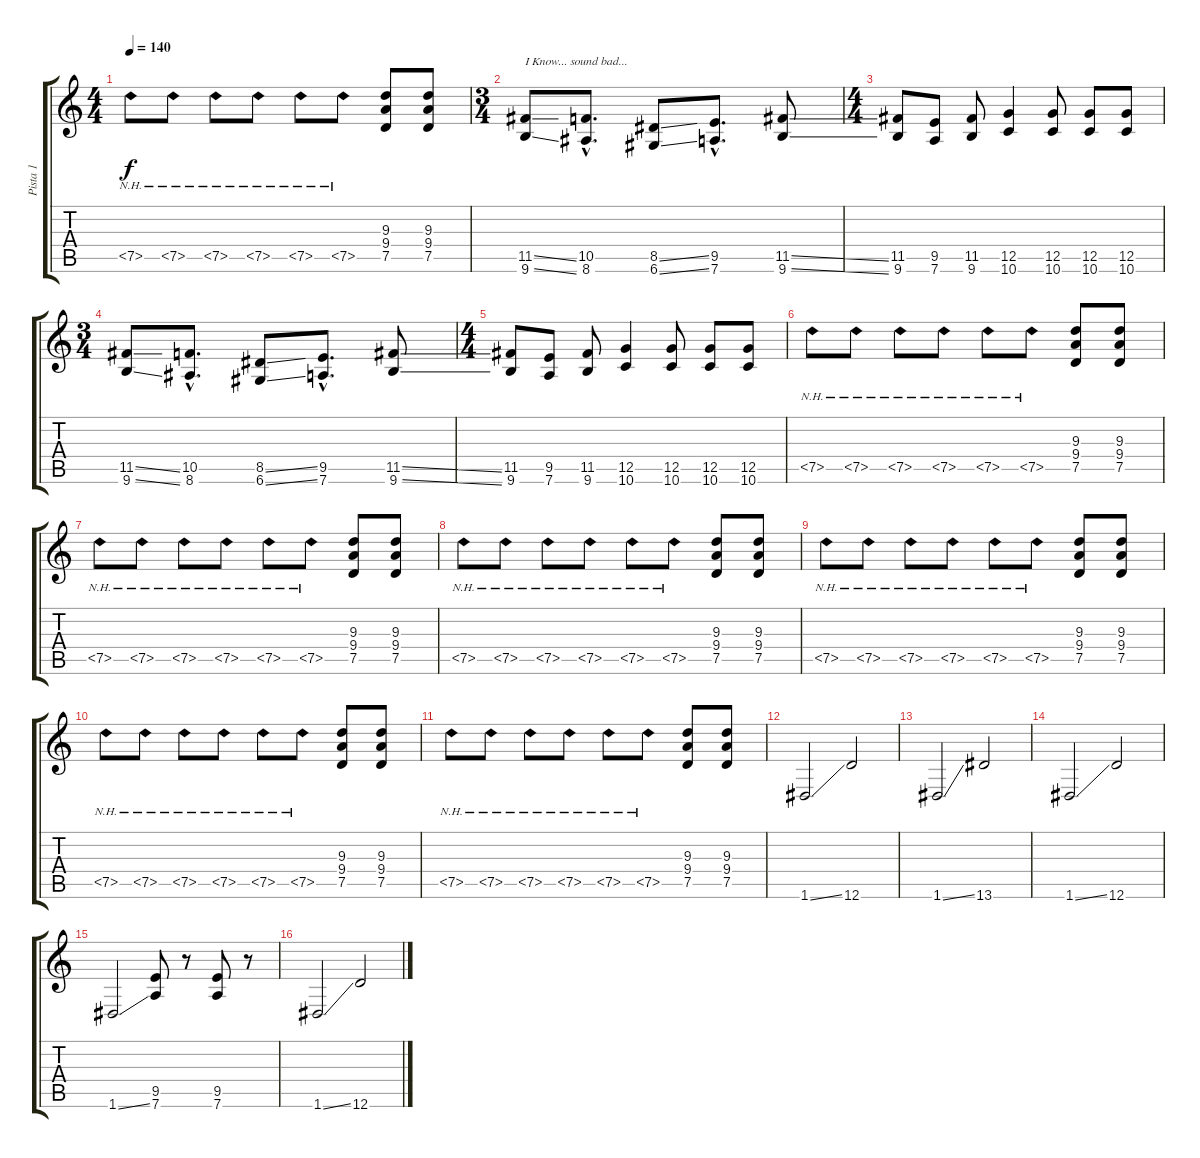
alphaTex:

\track ("Pista 1" "Pista 1") {instrument distortionguitar}
\staff {score tabs}
\tuning (D4 A3 F3 C3 G2 D2) {hide}
\ts (4 4)
\tempo 140
\clef g2
\ks c
7.5{nh}.8{dy f} 7.5{nh}.8 7.5{nh}.8 7.5{nh}.8 7.5{nh}.8 7.5{nh}.8 (9.3 9.4 7.5).8 (9.3 9.4 7.5).8 |
\ts (3 4)
(11.5{ss} 9.6{ss}).8{txt "I Know... sound bad..."} (10.5{hac} 8.6{hac}).8{d} (8.5{ss} 6.6{ss}).8 (9.5{hac} 7.6{hac}).8{d} (11.5{ss} 9.6{ss}).8 |
\ts (4 4)
(11.5 9.6).8 (9.5 7.6).8 (11.5 9.6).8 (12.5 10.6).4 (12.5 10.6).8 (12.5 10.6).8 (12.5 10.6).8 |
\ts (3 4)
(11.5{ss} 9.6{ss}).8 (10.5{hac} 8.6{hac}).8{d} (8.5{ss} 6.6{ss}).8 (9.5{hac} 7.6{hac}).8{d} (11.5{ss} 9.6{ss}).8 |
\ts (4 4)
(11.5 9.6).8 (9.5 7.6).8 (11.5 9.6).8 (12.5 10.6).4 (12.5 10.6).8 (12.5 10.6).8 (12.5 10.6).8 |
7.5{nh}.8 7.5{nh}.8 7.5{nh}.8 7.5{nh}.8 7.5{nh}.8 7.5{nh}.8 (9.3 9.4 7.5).8 (9.3 9.4 7.5).8 |
7.5{nh}.8 7.5{nh}.8 7.5{nh}.8 7.5{nh}.8 7.5{nh}.8 7.5{nh}.8 (9.3 9.4 7.5).8 (9.3 9.4 7.5).8 |
7.5{nh}.8 7.5{nh}.8 7.5{nh}.8 7.5{nh}.8 7.5{nh}.8 7.5{nh}.8 (9.3 9.4 7.5).8 (9.3 9.4 7.5).8 |
7.5{nh}.8 7.5{nh}.8 7.5{nh}.8 7.5{nh}.8 7.5{nh}.8 7.5{nh}.8 (9.3 9.4 7.5).8 (9.3 9.4 7.5).8 |
7.5{nh}.8 7.5{nh}.8 7.5{nh}.8 7.5{nh}.8 7.5{nh}.8 7.5{nh}.8 (9.3 9.4 7.5).8 (9.3 9.4 7.5).8 |
7.5{nh}.8 7.5{nh}.8 7.5{nh}.8 7.5{nh}.8 7.5{nh}.8 7.5{nh}.8 (9.3 9.4 7.5).8 (9.3 9.4 7.5).8 |
1.6{ss}.2 12.6.2 |
1.6{ss}.2 13.6.2 |
1.6{ss}.2 12.6.2 |
1.6{ss}.2 (9.5 7.6).8 r.8 (9.5 7.6).8 r.8 |
1.6{ss}.2 12.6.2
